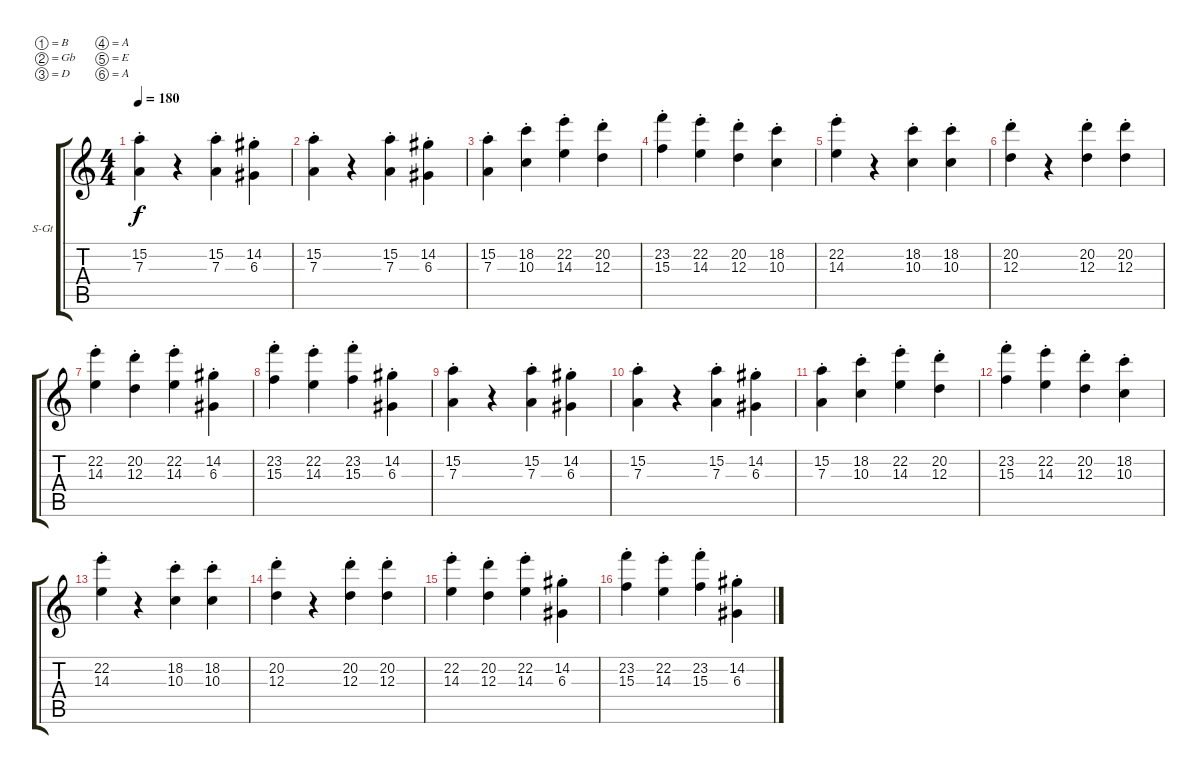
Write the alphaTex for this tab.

\bracketExtendMode groupsimilarinstruments
\firstSystemTrackNameOrientation horizontal
\otherSystemsTrackNameOrientation horizontal
\track ("Synths" "S-Gt") {instrument lead2sawtooth}
\staff {score tabs}
\tuning (B3 Gb3 D3 A2 E2 A1)
\displaytranspose 12
\ts (4 4)
\tempo 180
\clef g2
\ks c
(15.2{st} 7.3{st}).4{dy f} r.4 (15.2{st} 7.3{st}).4 (14.2{st} 6.3{st}).4 |
(15.2{st} 7.3{st}).4 r.4 (15.2{st} 7.3{st}).4 (14.2{st} 6.3{st}).4 |
(15.2{st} 7.3{st}).4 (18.2{st} 10.3{st}).4 (22.2{st} 14.3{st}).4 (20.2{st} 12.3{st}).4 |
(23.2{st} 15.3{st}).4 (22.2{st} 14.3{st}).4 (20.2{st} 12.3{st}).4 (18.2{st} 10.3{st}).4 |
(22.2{st} 14.3{st}).4 r.4 (18.2{st} 10.3{st}).4 (18.2{st} 10.3{st}).4 |
(20.2{st} 12.3{st}).4 r.4 (20.2{st} 12.3{st}).4 (20.2{st} 12.3{st}).4 |
(22.2{st} 14.3{st}).4 (20.2{st} 12.3{st}).4 (22.2{st} 14.3{st}).4 (14.2{st} 6.3{st}).4 |
(23.2{st} 15.3{st}).4 (22.2{st} 14.3{st}).4 (23.2{st} 15.3{st}).4 (14.2{st} 6.3{st}).4 |
(15.2{st} 7.3{st}).4 r.4 (15.2{st} 7.3{st}).4 (14.2{st} 6.3{st}).4 |
(15.2{st} 7.3{st}).4 r.4 (15.2{st} 7.3{st}).4 (14.2{st} 6.3{st}).4 |
(15.2{st} 7.3{st}).4 (18.2{st} 10.3{st}).4 (22.2{st} 14.3{st}).4 (20.2{st} 12.3{st}).4 |
(23.2{st} 15.3{st}).4 (22.2{st} 14.3{st}).4 (20.2{st} 12.3{st}).4 (18.2{st} 10.3{st}).4 |
(22.2{st} 14.3{st}).4 r.4 (18.2{st} 10.3{st}).4 (18.2{st} 10.3{st}).4 |
(20.2{st} 12.3{st}).4 r.4 (20.2{st} 12.3{st}).4 (20.2{st} 12.3{st}).4 |
(22.2{st} 14.3{st}).4 (20.2{st} 12.3{st}).4 (22.2{st} 14.3{st}).4 (14.2{st} 6.3{st}).4 |
(23.2{st} 15.3{st}).4 (22.2{st} 14.3{st}).4 (23.2{st} 15.3{st}).4 (14.2{st} 6.3{st}).4
